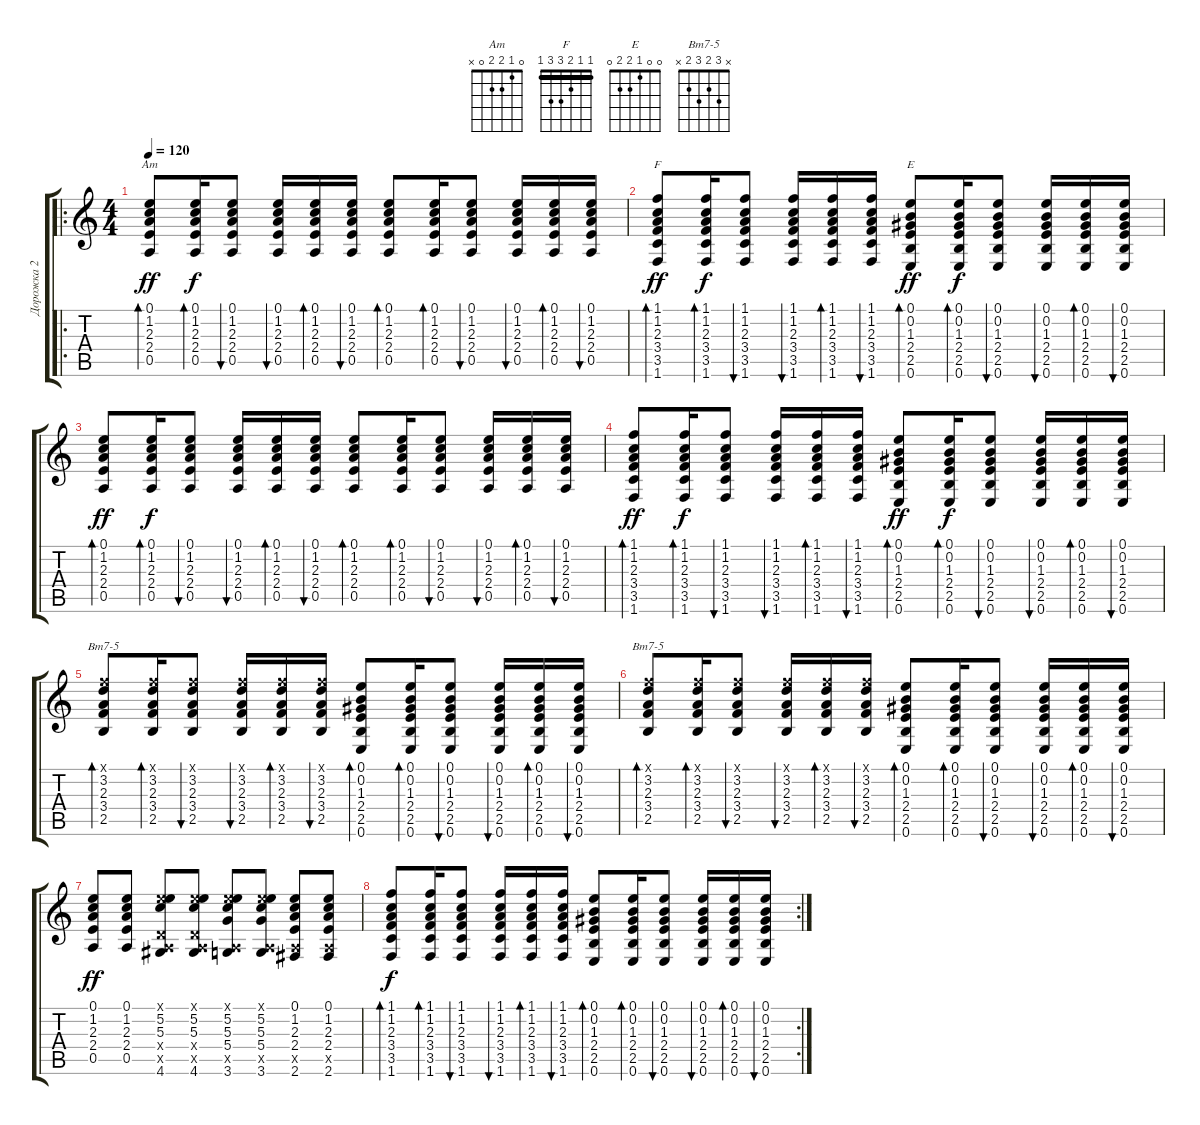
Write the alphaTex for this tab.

\track ("Дорожка 2" "Дорожка 2") {instrument acousticguitarsteel}
\staff {score tabs}
\tuning (E4 B3 G3 D3 A2 E2) {hide}
\chord ("Am" 0 1 2 2 0 x)
\chord ("F" 1 1 2 3 3 1) {barre 1}
\chord ("E" 0 0 1 2 2 0)
\chord ("Bm7-5" 1 1 2 3 3 1) {barre 1}
\chord ("Bm7-5" x 3 2 3 2 x)
\ro
\ts (4 4)
\tempo 120
\clef g2
\ks c
(0.1 1.2 2.3 2.4 0.5).8{bd 60 ch "Am" dy ff instrument acousticguitarsteel} (0.1 1.2 2.3 2.4 0.5).16{bd 60 dy f} (0.1 1.2 2.3 2.4 0.5).8{bu 60} (0.1 1.2 2.3 2.4 0.5).16{bu 60} (0.1 1.2 2.3 2.4 0.5).16{bd 60} (0.1 1.2 2.3 2.4 0.5).16{bu 60} (0.1 1.2 2.3 2.4 0.5).8{bd 60} (0.1 1.2 2.3 2.4 0.5).16{bd 60} (0.1 1.2 2.3 2.4 0.5).8{bu 60} (0.1 1.2 2.3 2.4 0.5).16{bu 60} (0.1 1.2 2.3 2.4 0.5).16{bd 60} (0.1 1.2 2.3 2.4 0.5).16{bu 60} |
(1.1 1.2 2.3 3.4 3.5 1.6).8{bd 60 ch "F" dy ff} (1.1 1.2 2.3 3.4 3.5 1.6).16{bd 60 dy f} (1.1 1.2 2.3 3.4 3.5 1.6).8{bu 60} (1.1 1.2 2.3 3.4 3.5 1.6).16{bu 60} (1.1 1.2 2.3 3.4 3.5 1.6).16{bd 60} (1.1 1.2 2.3 3.4 3.5 1.6).16{bu 60} (0.1 0.2 1.3 2.4 2.5 0.6).8{bd 60 ch "E" dy ff} (0.1 0.2 1.3 2.4 2.5 0.6).16{bd 60 dy f} (0.1 0.2 1.3 2.4 2.5 0.6).8{bu 60} (0.1 0.2 1.3 2.4 2.5 0.6).16{bu 60} (0.1 0.2 1.3 2.4 2.5 0.6).16{bd 60} (0.1 0.2 1.3 2.4 2.5 0.6).16{bu 60} |
(0.1 1.2 2.3 2.4 0.5).8{bd 60 dy ff} (0.1 1.2 2.3 2.4 0.5).16{bd 60 dy f} (0.1 1.2 2.3 2.4 0.5).8{bu 60} (0.1 1.2 2.3 2.4 0.5).16{bu 60} (0.1 1.2 2.3 2.4 0.5).16{bd 60} (0.1 1.2 2.3 2.4 0.5).16{bu 60} (0.1 1.2 2.3 2.4 0.5).8{bd 60} (0.1 1.2 2.3 2.4 0.5).16{bd 60} (0.1 1.2 2.3 2.4 0.5).8{bu 60} (0.1 1.2 2.3 2.4 0.5).16{bu 60} (0.1 1.2 2.3 2.4 0.5).16{bd 60} (0.1 1.2 2.3 2.4 0.5).16{bu 60} |
(1.1 1.2 2.3 3.4 3.5 1.6).8{bd 60 dy ff} (1.1 1.2 2.3 3.4 3.5 1.6).16{bd 60 dy f} (1.1 1.2 2.3 3.4 3.5 1.6).8{bu 60} (1.1 1.2 2.3 3.4 3.5 1.6).16{bu 60} (1.1 1.2 2.3 3.4 3.5 1.6).16{bd 60} (1.1 1.2 2.3 3.4 3.5 1.6).16{bu 60} (0.1 0.2 1.3 2.4 2.5 0.6).8{bd 60 dy ff} (0.1 0.2 1.3 2.4 2.5 0.6).16{bd 60 dy f} (0.1 0.2 1.3 2.4 2.5 0.6).8{bu 60} (0.1 0.2 1.3 2.4 2.5 0.6).16{bu 60} (0.1 0.2 1.3 2.4 2.5 0.6).16{bd 60} (0.1 0.2 1.3 2.4 2.5 0.6).16{bu 60} |
(1.1{x} 3.2 2.3 3.4 2.5).8{bd 60 ch "Bm7-5"} (1.1{x} 3.2 2.3 3.4 2.5).16{bd 60} (1.1{x} 3.2 2.3 3.4 2.5).8{bu 60} (1.1{x} 3.2 2.3 3.4 2.5).16{bu 60} (1.1{x} 3.2 2.3 3.4 2.5).16{bd 60} (1.1{x} 3.2 2.3 3.4 2.5).16{bu 60} (0.1 0.2 1.3 2.4 2.5 0.6).8{bd 60} (0.1 0.2 1.3 2.4 2.5 0.6).16{bd 60} (0.1 0.2 1.3 2.4 2.5 0.6).8{bu 60} (0.1 0.2 1.3 2.4 2.5 0.6).16{bu 60} (0.1 0.2 1.3 2.4 2.5 0.6).16{bd 60} (0.1 0.2 1.3 2.4 2.5 0.6).16{bu 60} |
(1.1{x} 3.2 2.3 3.4 2.5).8{bd 60 ch "Bm7-5"} (1.1{x} 3.2 2.3 3.4 2.5).16{bd 60} (1.1{x} 3.2 2.3 3.4 2.5).8{bu 60} (1.1{x} 3.2 2.3 3.4 2.5).16{bu 60} (1.1{x} 3.2 2.3 3.4 2.5).16{bd 60} (1.1{x} 3.2 2.3 3.4 2.5).16{bu 60} (0.1 0.2 1.3 2.4 2.5 0.6).8{bd 60} (0.1 0.2 1.3 2.4 2.5 0.6).16{bd 60} (0.1 0.2 1.3 2.4 2.5 0.6).8{bu 60} (0.1 0.2 1.3 2.4 2.5 0.6).16{bu 60} (0.1 0.2 1.3 2.4 2.5 0.6).16{bd 60} (0.1 0.2 1.3 2.4 2.5 0.6).16{bu 60} |
(0.1 1.2 2.3 2.4 0.5).8{dy ff} (0.1 1.2 2.3 2.4 0.5).8 (0.1{x} 5.2 5.3 0.4{x} 0.5{x} 4.6).8 (0.1{x} 5.2 5.3 0.4{x} 0.5{x} 4.6).8 (0.1{x} 5.2 5.3 5.4 0.5{x} 3.6).8 (0.1{x} 5.2 5.3 5.4 0.5{x} 3.6).8 (0.1 1.2 2.3 2.4 0.5{x} 2.6).8 (0.1 1.2 2.3 2.4 0.5{x} 2.6).8 |
\rc 2
(1.1 1.2 2.3 3.4 3.5 1.6).8{bd 60 dy f} (1.1 1.2 2.3 3.4 3.5 1.6).16{bd 60} (1.1 1.2 2.3 3.4 3.5 1.6).8{bu 60} (1.1 1.2 2.3 3.4 3.5 1.6).16{bu 60} (1.1 1.2 2.3 3.4 3.5 1.6).16{bd 60} (1.1 1.2 2.3 3.4 3.5 1.6).16{bu 60} (0.1 0.2 1.3 2.4 2.5 0.6).8{bd 60} (0.1 0.2 1.3 2.4 2.5 0.6).16{bd 60} (0.1 0.2 1.3 2.4 2.5 0.6).8{bu 60} (0.1 0.2 1.3 2.4 2.5 0.6).16{bu 60} (0.1 0.2 1.3 2.4 2.5 0.6).16{bd 60} (0.1 0.2 1.3 2.4 2.5 0.6).16{bu 60}
